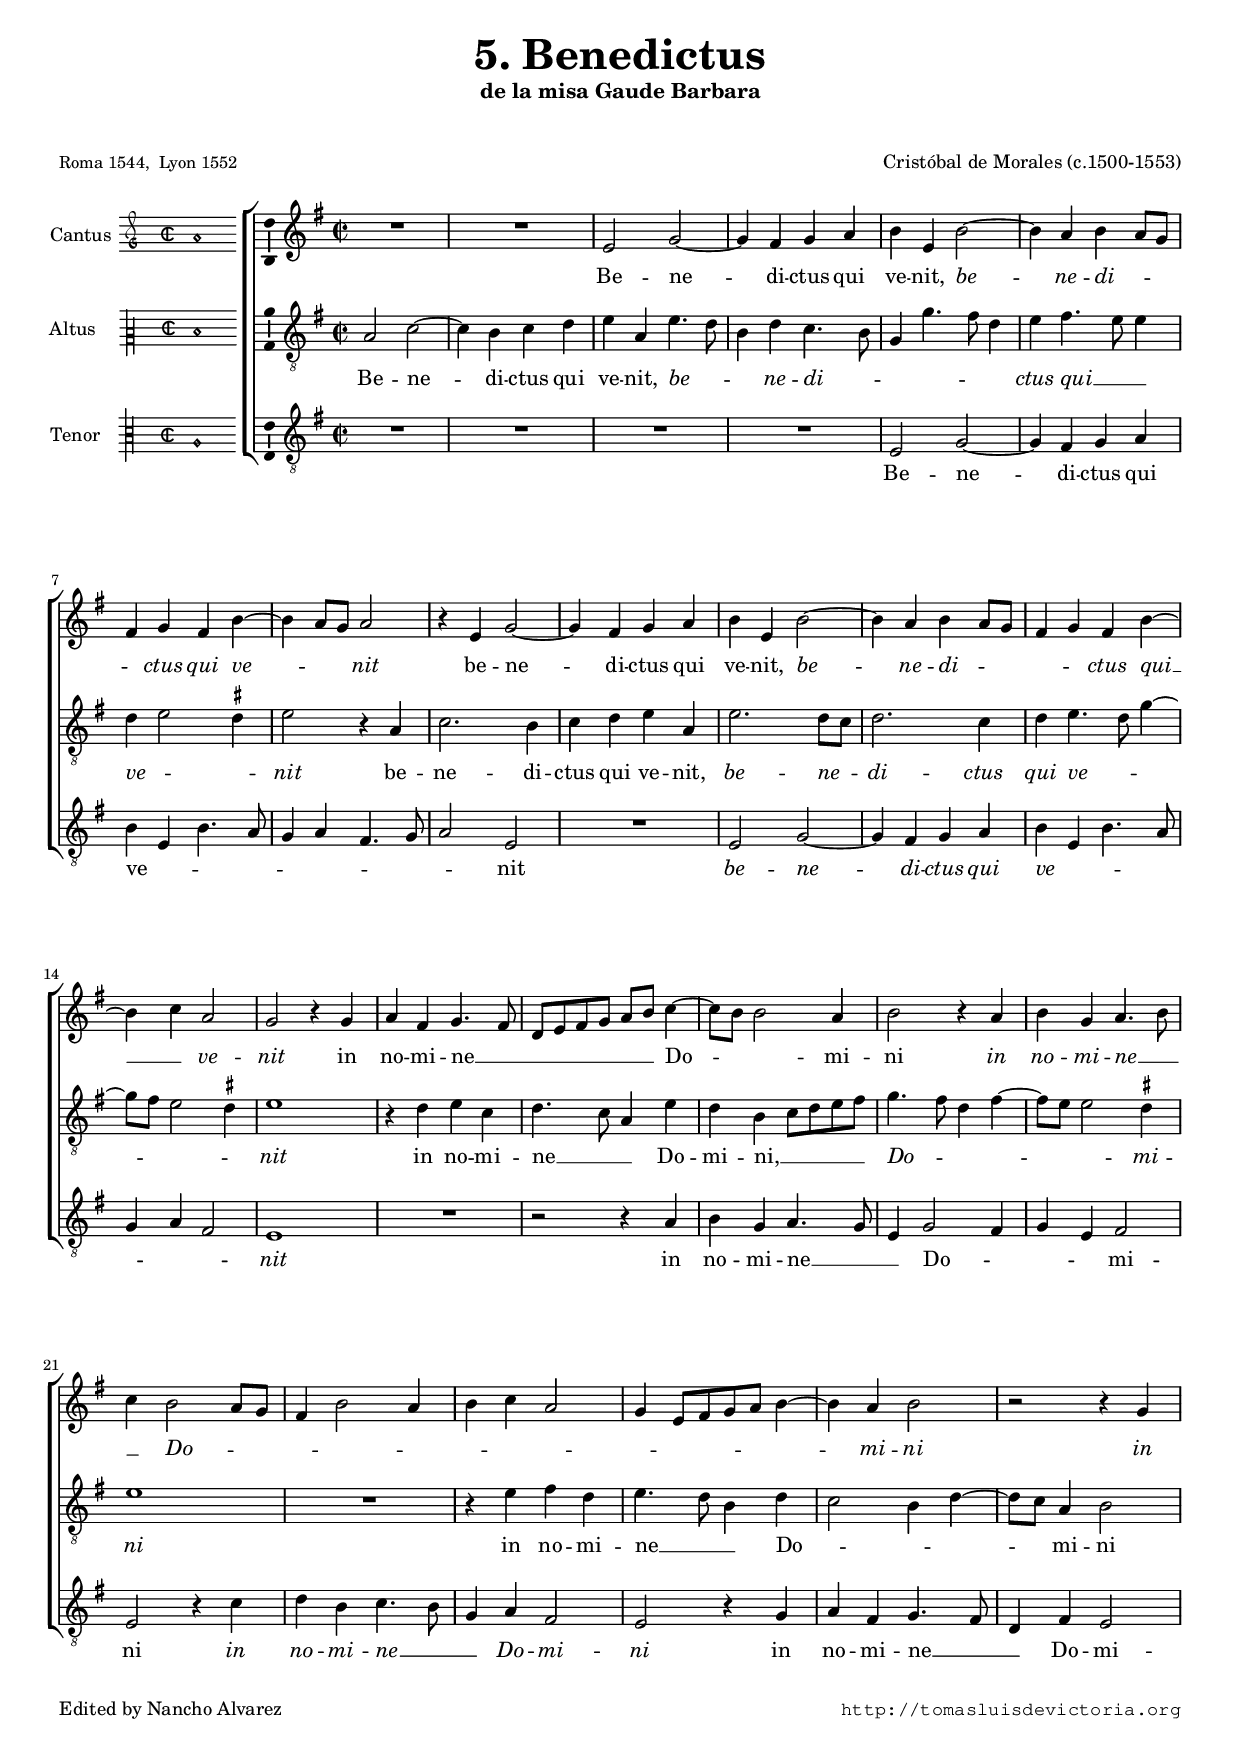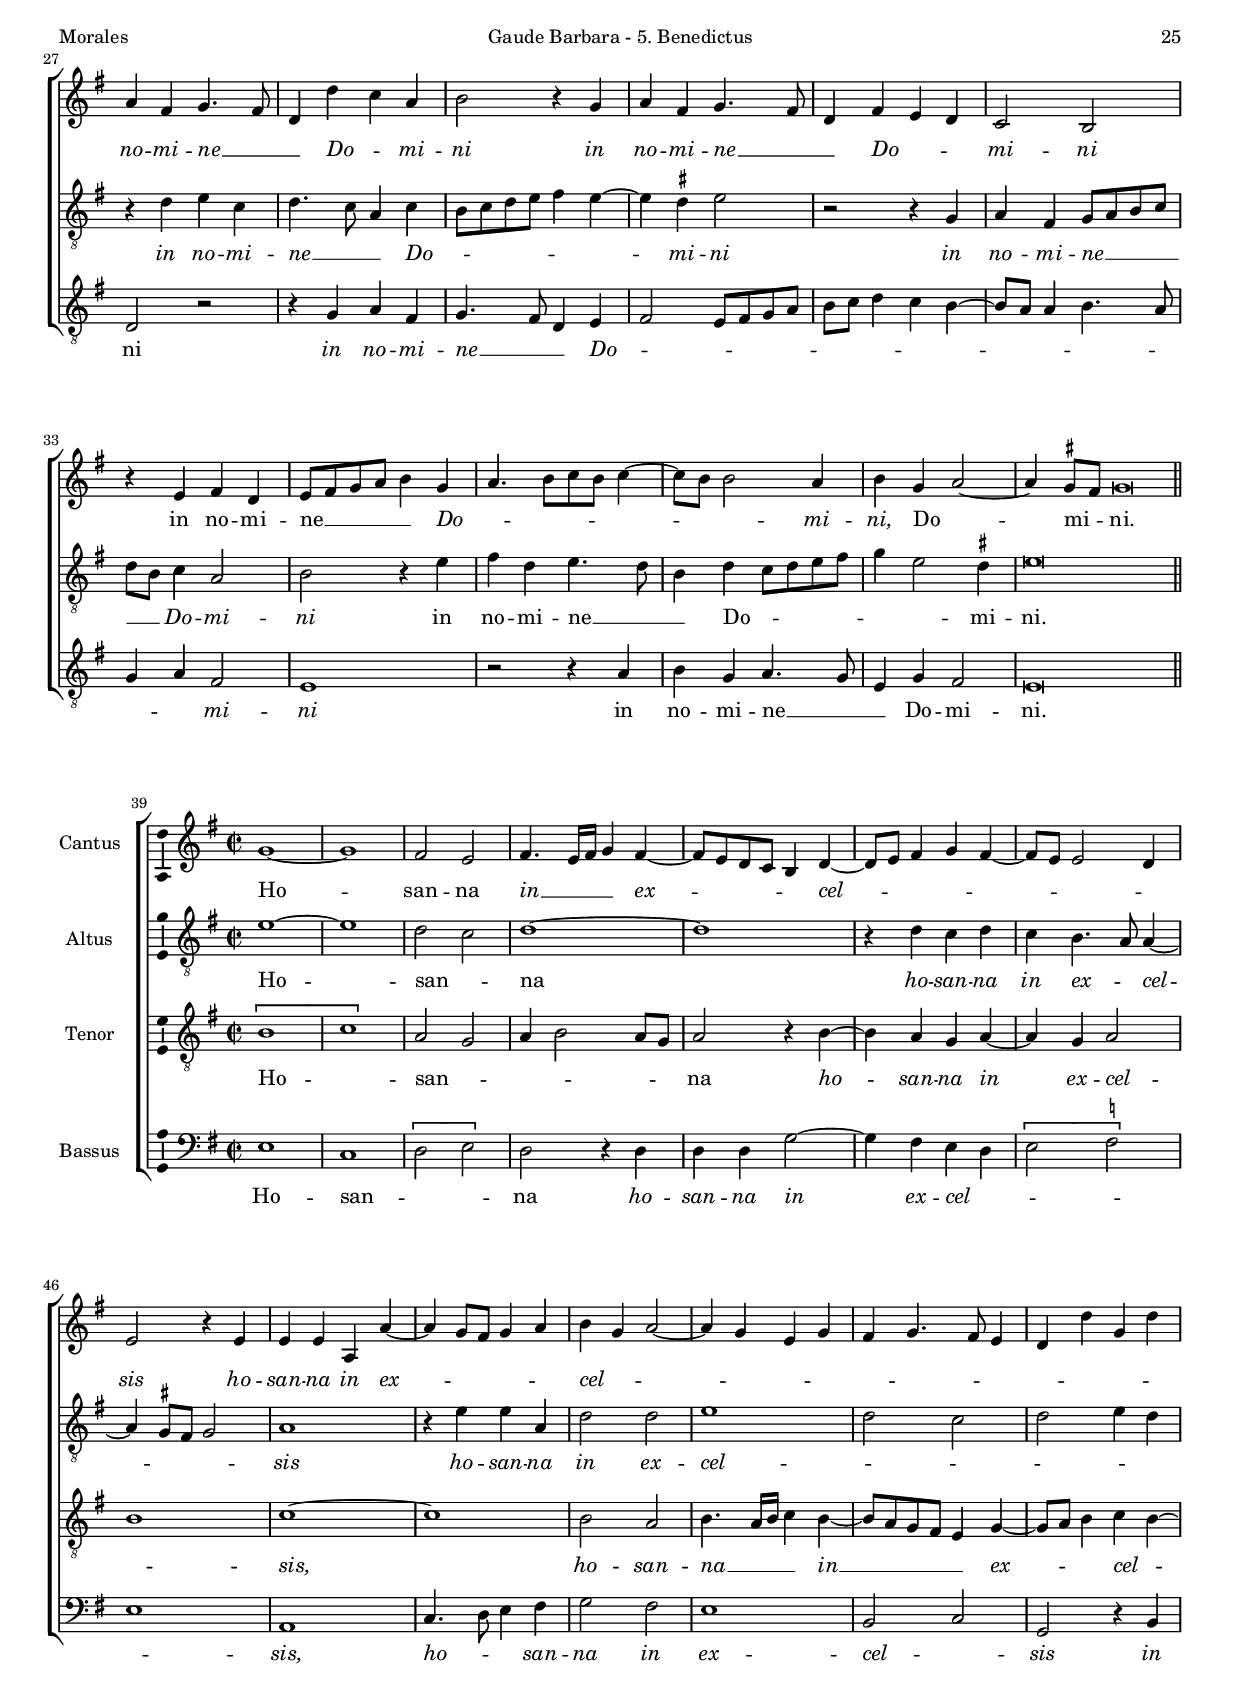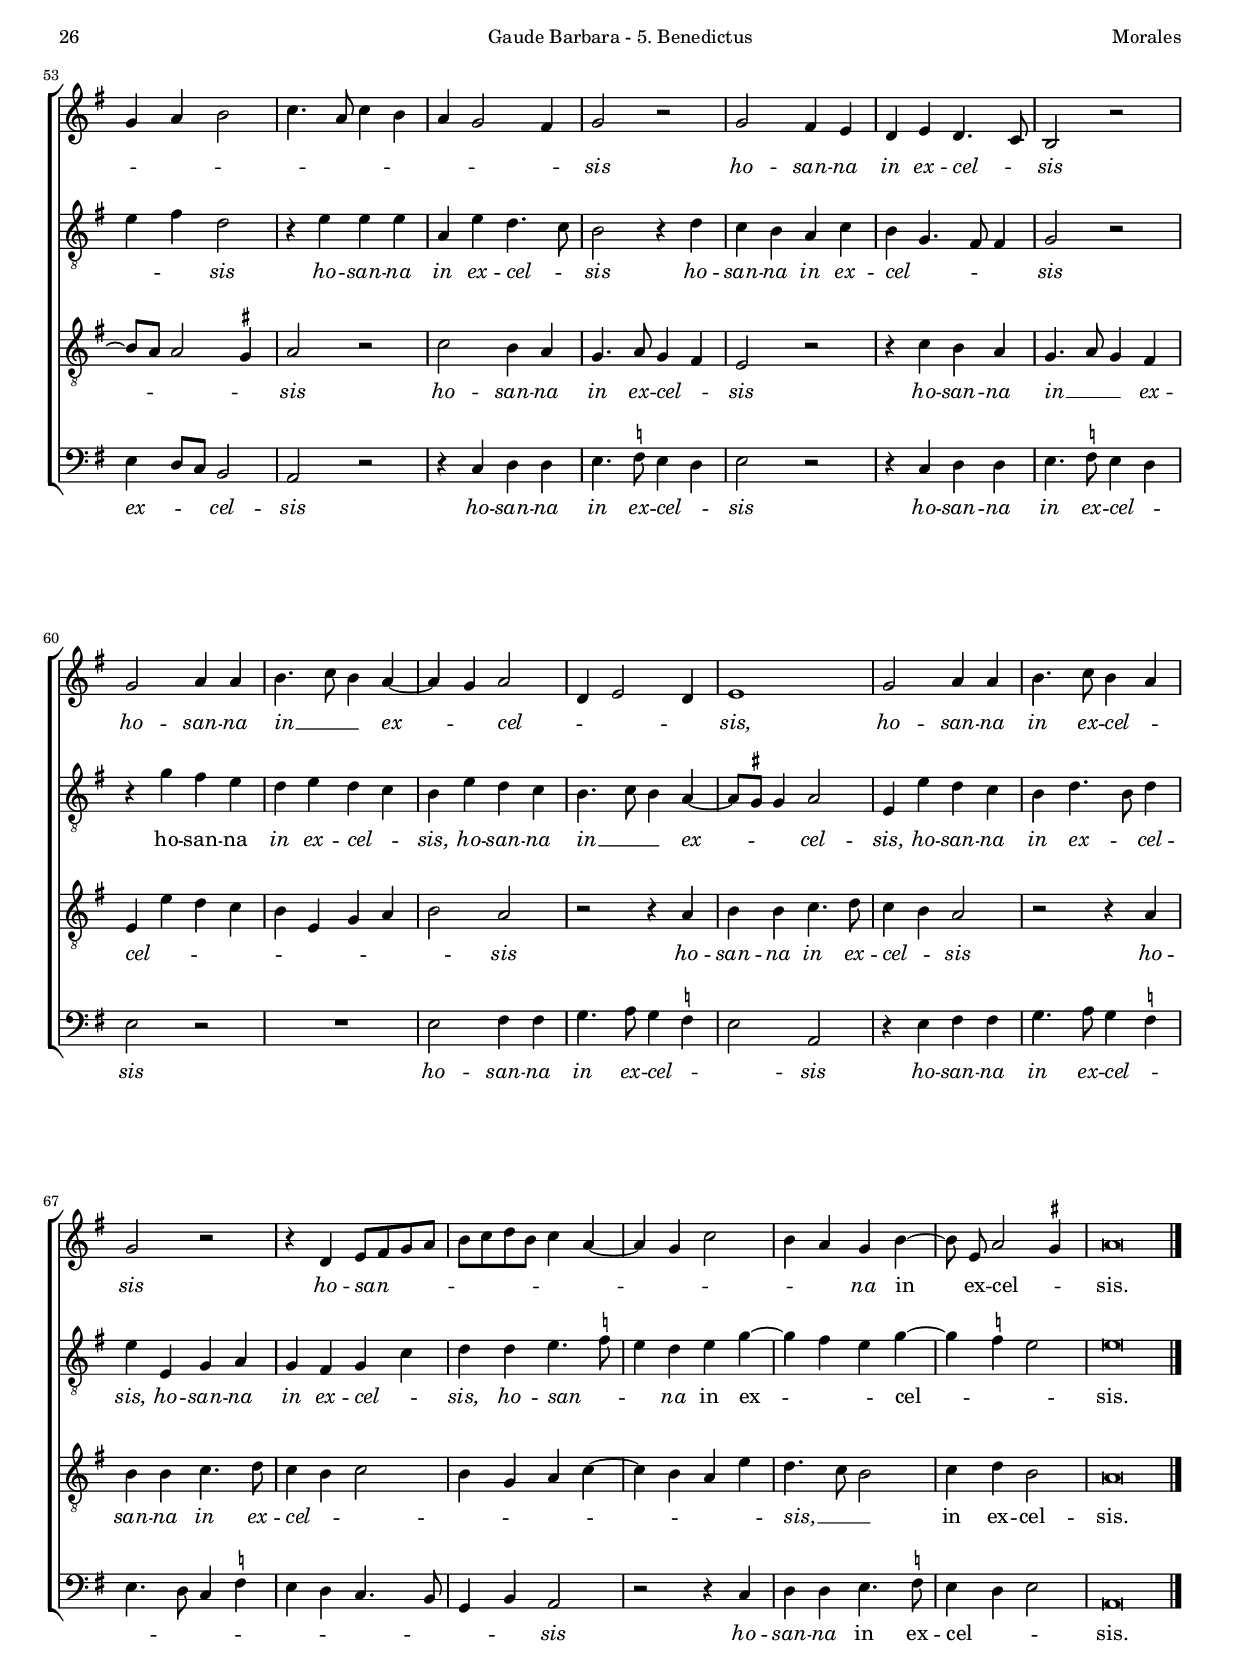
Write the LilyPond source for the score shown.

\version "2.18.0"

#(set-default-paper-size "a4")
#(set-global-staff-size 16.3)
#(ly:set-option 'point-and-click #f)
%mobile -s15.5 -i3.2

italicas=\override LyricText.font-shape = #'italic
rectas=\override LyricText.font-shape = #'upright
ss=\once \set suggestAccidentals = ##t
incipitwidth = 20

htitle="Gaude Barbara - 5. Benedictus"
hcomposer="Morales"

\header {
	title=\markup{\fontsize #3 "5. Benedictus"}
	subtitle="de la misa Gaude Barbara"
	subsubtitle=\markup{\column{" " " "}}
	composer="Cristóbal de Morales (c.1500-1553)"
        pdfauthor=\composer
	%opus="(-)"
	poet=\markup{\smaller "Roma 1544,  Lyon 1552"} 
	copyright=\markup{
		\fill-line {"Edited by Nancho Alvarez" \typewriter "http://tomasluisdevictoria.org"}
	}
%	tagline=""
}

global={\key c \major \time 2/2 \skip 1*38 \bar "||" 
}


cantus=\relative c''{
	R1*2
	a2 c ~
	c4 b c d
	e a, e'2 ~
	e4 d e d8 c
	b4 c b e ~
	e d8 c d2
	r4 a c2 ~
	c4 b c d
	e a, e'2 ~
	e4 d e d8 c
	b4 c b e ~
	e f d2
	c2 r4 c
	d b c4. b8
	g8 a b c d e f4 ~
	f8 e e2 d4
	e2 r4 d
	e c d4. e8
	f4 e2 d8 c
	b4 e2 d4
	e f d2
	c4 a8[ b c d] e4 ~
	e4 d e2
	r2 r4 c
	d b c4. b8
	g4 g' f d
	e2 r4 c
	d b c4. b8
	g4 b a g
	f2 e
	r4 a b g
	a8 b c d e4 c
	d4. e8[ f e] f4 ~
	f8 e e2 d4
	e c d2 ~
	d4 \ss cis8 b cis\breve*1/4
}

altus=\relative c'{
	d2 f ~
	f4 e f g
	a d, a'4. g8
	e4 g f4. e8
	c4 c'4. b8 g4
	a b4. a8 a4
	g4 a2 \ss gis4
	a2 r4 d,
	f2. e4
	f4 g a d,
	a'2. g8 f
	g2. f4
	g a4. g8 c4 ~
	c8 b a2 \ss gis4
	a1
	r4 g a f
	g4. f8 d4 a'
	g e f8 g a b
	c4. b8 g4 b ~
	b8 a a2 \ss gis4 
	a1
	R1
	r4 a b g
	a4. g8 e4 g
	f2 e4 g ~
	g8 f d4 e2
	r4 g a f
	g4. f8 d4 f
	e8 f g a b4 a ~
	a \ss gis4 a2
	r2 r4 c,
	d b c8 d e f
	g e f4 d2
	e2 r4 a
	b g a4. g8
	e4 g f8 g a b
	c4 a2 \ss gis4
	a\breve*1/2
}

tenor=\relative c'{
	R1*4
	a2 c ~
	c4 b c d
	e a, e'4. d8
	c4 d b4. c8
	d2 a
	R1
	a2 c ~
	c4 b c d
	e a, e'4. d8
	c4 d b2
	a1
	R1
	r2 r4 d
	e c d4. c8
	a4 c2 b4
	c a b2
	a r4 f'
	g e f4. e8
	c4 d b2
	a r4 c
	d b c4. b8
	g4 b a2
	g r
	r4 c d b
	c4. b8 g4 a
	b2 a8 b c d
	e f g4 f e ~
	e8 d d4 e4. d8
	c4 d b2
	a1
	r2 r4 d
	e c d4. c8
	a4 c b2
	a\breve*1/2
}

textocantus=\lyricmode{
Be -- ne -- di -- ctus qui ve -- nit,
\italicas 
be -- ne -- di -- _ _ _ ctus qui ve -- _ _ nit
\rectas 
be -- ne -- di -- ctus qui ve -- nit,
\italicas be -- ne -- di -- _ _ _ _ ctus qui __ _ ve -- nit
\rectas in no -- mi -- ne __ _ _ _ _ _ _ _ Do -- _ _ mi -- ni
\italicas 
in no -- mi -- ne __ _ _ Do -- _ _ _ _ _ _ _ _ _ _ _ _ _ _ mi -- ni
in no -- mi -- ne __ _ _ Do -- _ mi -- ni
in no -- mi -- ne __ _ _ Do -- _ _ mi -- ni
\rectas 
in no -- mi -- ne __ _ _ _ _ 
\italicas Do -- _ _ _ _ _ _ _ mi -- ni,
\rectas 
Do -- _ mi -- _ ni.
}

textoaltus=\lyricmode{
Be -- ne -- di -- ctus qui ve -- nit,
\italicas 
be -- _ _ ne -- di -- _ _ _ _ _ ctus qui __ _ _ ve -- _ _ nit
\rectas 
be -- ne -- di -- ctus qui ve -- nit,
\italicas 
be -- ne -- _ di -- ctus qui ve -- _ _ _ _ _ nit
\rectas
in no -- mi -- ne __ _ _ Do -- mi -- ni, __ _ _ _ _ 
\italicas 
Do -- _ _ _ _ _ mi -- ni
\rectas
in no -- mi -- ne __ _ _ Do -- _ _ _ _ mi -- ni
\italicas in no -- mi -- ne __ _ _ Do -- _ _ _ _ _ _ mi -- ni
in no -- mi -- ne __ _ _ _ _ _ Do -- mi -- ni
\rectas 
in no -- mi -- ne __ _ _ Do -- _ _ _ _ _ _ mi -- ni.
}

textotenor=\lyricmode{
Be -- ne -- di -- ctus qui ve -- _ _ _ _ _ _ _ _ nit
\italicas 
be -- ne -- di -- ctus qui ve -- _ _ _ _ _ _ nit
\rectas in no -- mi -- ne __ _ _ Do -- _ _ _ mi -- ni
\italicas
in no -- mi -- ne __ _ _ Do -- mi -- ni
\rectas 
in no -- mi -- ne __ _ _ Do -- mi -- ni
\italicas in no -- mi -- ne __ _ _ Do -- _ _ _ _ _ _ _ _ _ _ _ _ _ _ _ _ mi -- ni
\rectas in no -- mi -- ne __ _ _ Do -- mi -- ni.
}


incipitcantus=\markup{
	\score{
		{ 
		\set Staff.instrumentName="Cantus "
		\override NoteHead.style = #'neomensural
		\override Staff.TimeSignature.style = #'neomensural
		\cadenzaOn 
		\clef "petrucci-g"
		\key c \major
		\time 2/2
		a'1
		} 
	\layout { line-width=\incipitwidth indent = 0 }
	}
}

incipitaltus=\markup{
	\score{
		{ 
		\set Staff.instrumentName="Altus    "
		\override NoteHead.style = #'neomensural 
		\override Staff.TimeSignature.style = #'neomensural
		\cadenzaOn 
		\clef "petrucci-c2"
		\key c \major
		\time 2/2
		d'1
		} 
	\layout { line-width=\incipitwidth indent = 0 }
	}
}


incipittenor=\markup{
	\score{
		{ 
		\set Staff.instrumentName="Tenor   "
		\override NoteHead.style = #'neomensural 
		\override Staff.TimeSignature.style = #'neomensural
		\cadenzaOn 
		\clef "petrucci-c3"
		\key c \major
		\time 2/2
		a1
		} 
	\layout { line-width=\incipitwidth indent=0 }
	}
}

\score {\transpose c' g{
\new ChoirStaff<<

	\new Staff <<\global
	\new Voice="v1" {
		\set Staff.instrumentName=\incipitcantus
		\clef "treble"
		\cantus }
	\new Lyrics \lyricsto "v1" {\textocantus }
	>>

	\new Staff <<\global
	\new Voice="v2" {
		\set Staff.instrumentName=\incipitaltus
		\clef "G_8"
		\altus }
	\new Lyrics \lyricsto "v2" {\textoaltus }
	>>
	
	\new Staff <<\global
	\new Voice="v3" {
		\set Staff.instrumentName=\incipittenor
		\clef "G_8"
		\tenor }
	\new Lyrics \lyricsto "v3" {\textotenor }
	>>
	
>>

	} % transpose

\layout{ 
	\context {\Lyrics 
		\override VerticalAxisGroup.staff-affinity = #UP
		\override VerticalAxisGroup.nonstaff-relatedstaff-spacing =
			#'((basic-distance . 0) (minimum-distance . 0) (padding . 1))
		\override LyricText.font-size = #1.2
		\override LyricHyphen.minimum-distance = #0.5
	}
	\context {\Score 
		\override BarNumber.padding = #2 
	}
	\context {\Voice 
		%melismaBusyProperties = #'()
		%autoBeaming = ##f
	}
	%\context { \Staff \RemoveEmptyStaves }
	\context {\Staff 
		\override VerticalAxisGroup.staff-staff-spacing =
			#'((basic-distance . 11) (minimum-distance . 0) (padding . 1))
		\consists Ambitus_engraver 
		\override LigatureBracket.padding = #1
	}
}

%\midi {}

}

%%%%%%%%%%%%%%%%%%%%%%%%%%%%%%%%%%%%%%%%%%%%%%%%%%%%%%%%%%%%%%%%%%%%%


global={
	\set Score.currentBarNumber = #39 \bar ""
	\key c \major \time 2/2 \skip 1*35 \bar "|."

}


cantus=\relative c''{
	c1 ~
	c
	b2 a
	b4. a16 b c4 b ~
	b8 a g f e4 g ~
	g8 a b4 c b ~
	b8 a a2 g4
	a2 r4 a
	a a d, d' ~
	d c8 b c4 d
	e c d2 ~
	d4 c a c
	b c4. b8 a4
	g g' c, g'
	c, d e2
	f4. d8 f4 e
	d c2 b4
	c2 r
	c2 b4 a g a g4. f8
	e2 r
	c'2 d4 d
	e4. f8 e4 d ~
	d c d2
	g,4 a2 g4
	a1
	c2 d4 d
	e4. f8 e4 d
	c2 r
	r4 g a8 b c d
	e f g e f4 d ~
	d c f2
	e4 d c e ~
	e8 \noBeam a, d2 \ss cis4
	d\breve*1/2
}

altus=\relative c''{
	a1 ~
	a
	g2 f
	g1 ~
	g
	r4 g f g
	f e4. d8 d4 ~
	d \ss cis8 b cis2
	d1
	r4 a' a d,
	g2 g
	a1
	g2 f
	g a4 g 
	a b g2
	r4 a a a
	d, a' g4. f8 
	e2 r4 g
	f e d f
	e c4. b8 b4
	c2 r
	r4 c' b a
	g a g f
	e a g f
	e4. f8 e4 d ~
	d8 \ss cis cis4 d2
	a4 a' g f
	e g4. e8 g4
	a a, c d
	c b c f
	g4 g a4. \ss bes8
	a4 g a c ~
	c b a c ~
	c \ss bes a2
	a\breve*1/2
}

tenor=\relative c'{
	\[e1
	f\]
	d2 c
	d4 e2 d8 c
	d2 r4 e ~
	e d c d ~
	d c d2
	e1
	f ~
	f
	e2 d
	e4. d16 e f4 e ~
	e8 d c b a4 c ~
	c8 d e4 f e ~
	e8 d d2 \ss cis4
	d2 r
	f2 e4 d
	c4. d8 c4 b
	a2 r
	r4 f' e d
	c4. d8 c4 b
	a a' g f e
	a, c d
	e2 d
	r2 r4 d
	e e f4. g8
	f4 e d2
	r2 r4 d
	e e f4. g8
	f4 e f2
	e4 c d f ~
	f e d a'
	g4. f8 e2
	f4 g e2
	d\breve*1/2
}

bassus=\relative c'{
	a1
	f
	\[g2 a\]
	g2 r4 g
	g g c2 ~
	c4 b a g
	\[a2 \ss bes\]
	a1
	d,
	f4. g8 a4 b
	c2 b
	a1
	e2 f
	c r4 e
	a g8 f e2
	d2 r
	r4 f g g
	a4. \ss bes8 a4 g
	a2 r
	r4 f g g
	a4. \ss bes8 a4 g
	a2 r
	R1
	a2 b4 b
	c4. d8 c4 \ss bes
	a2 d,
	r4 a' b b
	c4. d8 c4 \ss bes
	a4. g8 f4 \ss bes
	a4 g f4. e8
	c4 e d2
	r2 r4 f
	g g a4. \ss bes8
	a4 g a2
	d,\breve*1/2
}

textocantus=\lyricmode{
Ho -- san -- na 
\italicas 
in __ _ _ _ ex -- _ _ _ _ cel -- _ _ _ _ _ _ _ sis
ho -- san -- na in ex -- _ _ _ _ cel -- _ _ _ _ _ _ _ _ _ _ _ _ _ _ _ _ _ _ _ _ _ _ _ sis
ho -- san -- na in ex -- cel -- _ sis
ho -- san -- na in __ _ _ ex -- _ cel -- _ _ _ sis,
ho -- san -- na in ex -- cel -- _ sis
ho -- san -- _ _ _ _ _ _ _ _ _ _ _ _ _ na
\rectas 
in ex -- cel -- _ sis.
}

textoaltus=\lyricmode{
Ho -- san -- _ na
\italicas 
ho -- san -- na in ex -- _ cel -- _ _ _ sis
ho -- san -- na in ex -- cel -- _ _ _ _ _ _ _ sis
ho -- san -- na in ex -- cel -- _ sis
ho -- san -- na in ex -- cel -- _ _ _ sis
\rectas 
ho -- san -- na
\italicas 
in ex -- cel -- _ sis,
ho -- san -- na in __ _ _ ex -- _ _ cel -- sis,
ho -- san -- na in ex -- _ cel -- sis,
ho -- san -- na in ex -- cel -- _ sis,
ho -- san -- _ _ na 
\rectas 
in ex -- _ _ cel -- _ _ sis.
}

textotenor=\lyricmode{
Ho -- _ san -- _ _ _ _ _ na
\italicas 
ho -- san -- na in ex -- cel -- _ sis,
ho -- san -- na __ _ _ _ in __ _ _ _ _ ex -- _ _ cel -- _ _ _ _ sis
ho -- san -- na in ex -- cel -- _ sis
ho -- san -- na in __ _ _ ex -- cel -- _ _ _ _ _ _ _ _ sis
ho -- san -- na in ex -- cel -- _ sis
ho -- san -- na in ex -- cel -- _ _ _ _ _ _ _ _ _ sis, __ _ _ 
\rectas 
in ex -- cel -- sis.
}

textobassus=\lyricmode{
Ho -- san -- _ _ na
\italicas 
ho -- san -- na in ex -- cel -- _ _ _ _ sis,
ho -- _ _ san -- na in ex -- cel -- _ sis
in ex -- _ _ cel -- sis
ho -- san -- na in ex -- cel -- _ sis
ho -- san -- na in ex -- cel -- _ sis
ho -- san -- na in ex -- cel -- _ _ sis
ho -- san -- na in ex -- cel -- _ _ _ _ _ _ _ _ _ _ _ sis
ho -- san -- na 
\rectas 
in ex -- cel -- _ _ sis.
}


\score {\transpose c' g{
\new ChoirStaff<<

	\new Staff <<\global
	\new Voice="v1" {
		\set Staff.instrumentName="Cantus"
		\clef "treble"
		\cantus }
	\new Lyrics \lyricsto "v1" {\textocantus }
	>>

	\new Staff <<\global
	\new Voice="v2" {
		\set Staff.instrumentName="Altus"
		\clef "G_8"
		\altus }
	\new Lyrics \lyricsto "v2" {\textoaltus }
	>>
	
	\new Staff <<\global
	\new Voice="v3" {
		\set Staff.instrumentName="Tenor"
		\clef "G_8"
		\tenor }
	\new Lyrics \lyricsto "v3" {\textotenor }
	>>

	\new Staff <<\global
	\new Voice="v4" {
		\set Staff.instrumentName="Bassus"
		\clef "bass"
		\bassus }
	\new Lyrics \lyricsto "v4" {\textobassus }
	>>
	
>>

	} % transpose

\layout{ 
	indent=1.5\cm
	\context {\Lyrics 
		\override VerticalAxisGroup.staff-affinity = #UP
		\override VerticalAxisGroup.nonstaff-relatedstaff-spacing =
			#'((basic-distance . 0) (minimum-distance . 0) (padding . 1))
		\override LyricText.font-size = #1.2
		\override LyricHyphen.minimum-distance = #0.5
	}
	\context {\Score 
		\override BarNumber.padding = #2 
	}
	\context {\Voice 
		%melismaBusyProperties = #'()
		%autoBeaming = ##f
	}
	%\context { \Staff \RemoveEmptyStaves }
	\context {\Staff 
		\override VerticalAxisGroup.staff-staff-spacing =
			#'((basic-distance . 11) (minimum-distance . 0) (padding . 1))
		\consists Ambitus_engraver 
		\override LigatureBracket.padding = #1
	}
}

%\midi {}

}


\paper{
	evenHeaderMarkup=\markup  \fill-line { \fromproperty #'page:page-number-string \htitle \hcomposer }
	oddHeaderMarkup= \markup  \fill-line { \on-the-fly #not-first-page \hcomposer \on-the-fly #not-first-page \htitle \on-the-fly #not-first-page \fromproperty #'page:page-number-string }
	%system-count=8
	ragged-last-bottom = ##f
	indent=3.3\cm
	score-system-spacing =
	#'((basic-distance . 20) (minimum-distance . 0) (padding . 5))	
	system-system-spacing =
	#'((basic-distance . 20) (minimum-distance . 0) (padding . 5))
	top-system-spacing = % header
	#'((basic-distance . 8) (minimum-distance . 0) (padding . 0))
	last-bottom-spacing = % footer
	#'((basic-distance . 12) (minimum-distance . 0) (padding . 0))
	%top-markup-spacing #'basic-distance = 0
	markup-system-spacing #'basic-distance = 20


first-page-number=24
oddHeaderMarkup=\markup \fill-line {\hcomposer \htitle \fromproperty #'page:page-number-string }
evenHeaderMarkup=\markup \fill-line {\on-the-fly #not-first-page \fromproperty #'page:page-number-string \on-the-fly #not-first-page \htitle \on-the-fly #not-first-page \hcomposer }
}